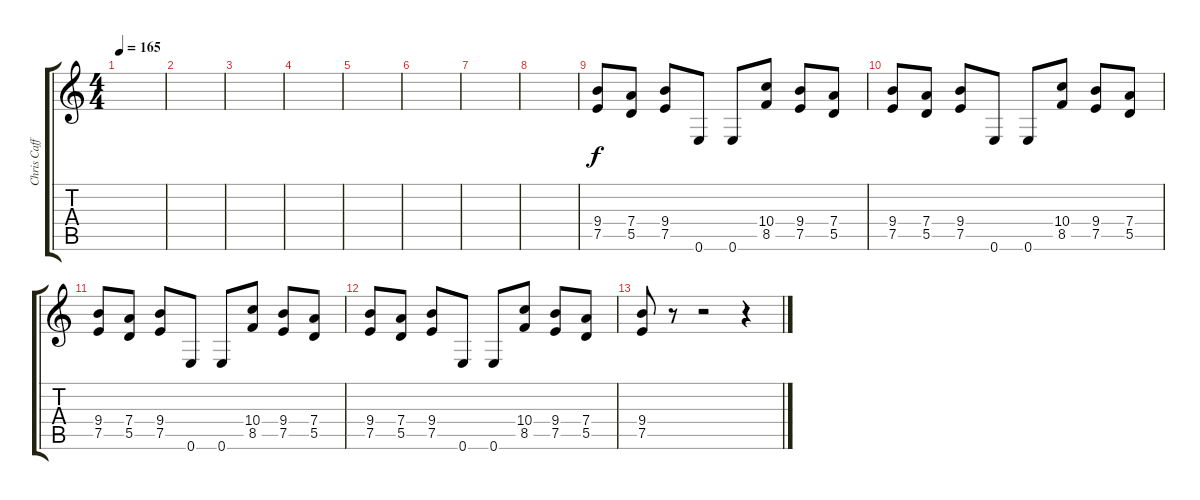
\track ("Chris Caffery" "Chris Caff") {instrument distortionguitar}
\staff {score tabs}
\tuning (E4 B3 G3 D3 A2 E2) {hide}
\ts (4 4)
\tempo 165
\clef g2
\ks c
|
|
|
|
|
|
|
|
(9.4 7.5).8 (7.4 5.5).8 (9.4 7.5).8 0.6.8 0.6.8 (10.4 8.5).8 (9.4 7.5).8 (7.4 5.5).8 |
(9.4 7.5).8 (7.4 5.5).8 (9.4 7.5).8 0.6.8 0.6.8 (10.4 8.5).8 (9.4 7.5).8 (7.4 5.5).8 |
(9.4 7.5).8 (7.4 5.5).8 (9.4 7.5).8 0.6.8 0.6.8 (10.4 8.5).8 (9.4 7.5).8 (7.4 5.5).8 |
(9.4 7.5).8 (7.4 5.5).8 (9.4 7.5).8 0.6.8 0.6.8 (10.4 8.5).8 (9.4 7.5).8 (7.4 5.5).8 |
(9.4 7.5).8 r.8 r.2 r.4
